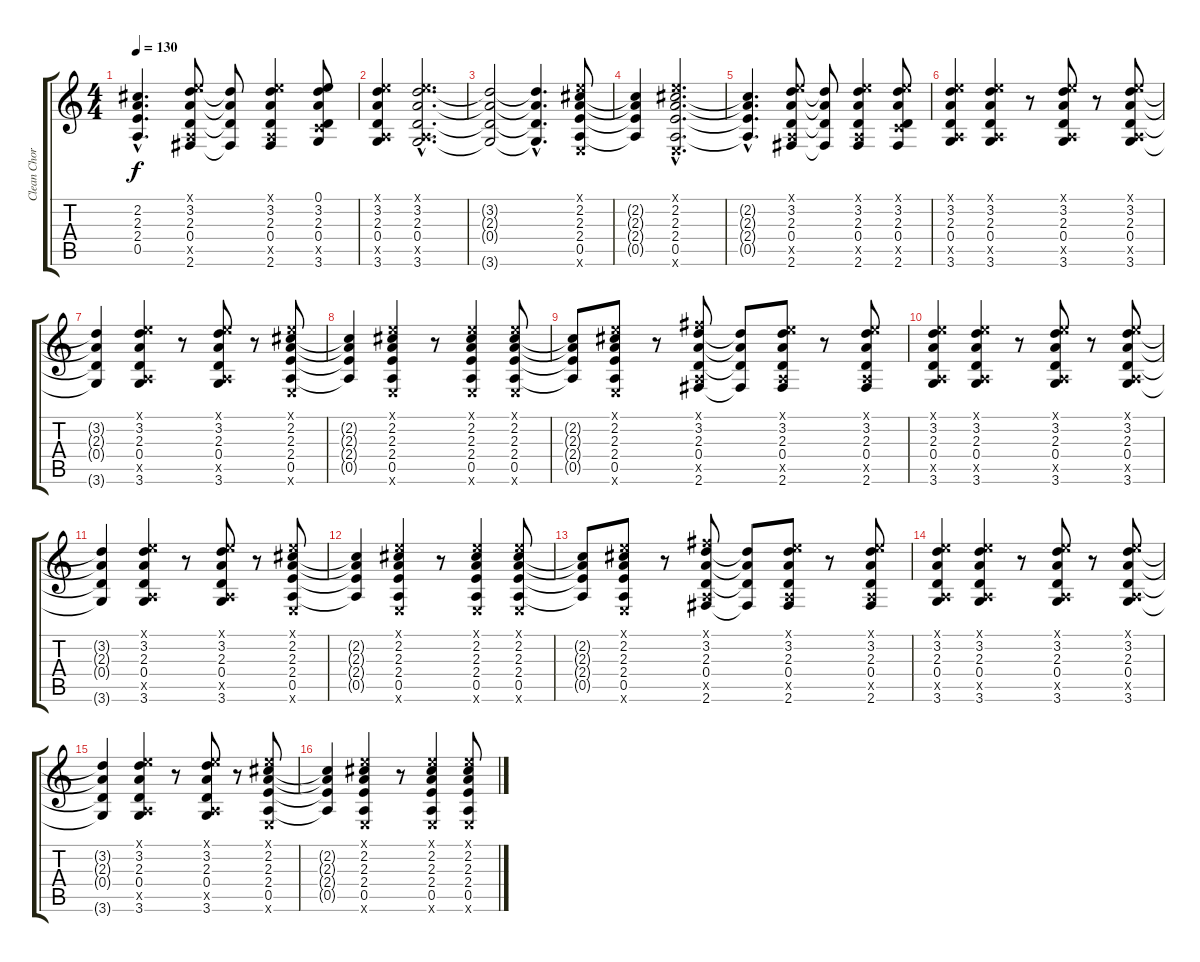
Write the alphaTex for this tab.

\track ("Clean Chorused" "Clean Chor") {instrument electricguitarclean}
\staff {score tabs}
\tuning (E4 B3 G3 D3 A2 E2) {hide}
\ts (4 4)
\tempo 130
\clef g2
\ks c
(2.2{hac t} 2.3{hac t} 2.4{hac t} 0.5{hac t}).4{d dy f} (0.1{x} 3.2 2.3 0.4 0.5{x} 2.6).8 (3.2{t} 2.3{t} 0.4{t} 2.6{t}).8 (0.1{x} 3.2 2.3 0.4 0.5{x} 2.6).4 (0.1 3.2 2.3 0.4 3.5{x} 3.6).8 |
(0.1{x} 3.2 2.3 0.4 0.5{x} 3.6).4 (0.1{hac x} 3.2{hac} 2.3{hac} 0.4{hac} 0.5{hac x} 3.6{hac}).2{d} |
(3.2{t} 2.3{t} 0.4{t} 3.6{t}).2 (3.2{hac t} 2.3{hac t} 0.4{hac t} 3.6{hac t}).4{d} (0.1{x} 2.2 2.3 2.4 0.5 0.6{x}).8 |
(2.2{t} 2.3{t} 2.4{t} 0.5{t}).4 (0.1{hac x} 2.2{hac} 2.3{hac} 2.4{hac} 0.5{hac} 0.6{hac x}).2{d} |
(2.2{hac t} 2.3{hac t} 2.4{hac t} 0.5{hac t}).4{d} (0.1{x} 3.2 2.3 0.4 0.5{x} 2.6).8 (3.2{t} 2.3{t} 0.4{t} 2.6{t}).8 (0.1{x} 3.2 2.3 0.4 0.5{x} 2.6).4 (0.1{x} 3.2 2.3 0.4 3.5{x} 2.6).8 |
(0.1{x} 3.2 2.3 0.4 0.5{x} 3.6).4 (0.1{x} 3.2 2.3 0.4 0.5{x} 3.6).4 r.8 (0.1{x} 3.2 2.3 0.4 0.5{x} 3.6).8 r.8 (0.1{x} 3.2 2.3 0.4 0.5{x} 3.6).8 |
(3.2{t} 2.3{t} 0.4{t} 3.6{t}).4 (0.1{x} 3.2 2.3 0.4 0.5{x} 3.6).4 r.8 (0.1{x} 3.2 2.3 0.4 0.5{x} 3.6).8 r.8 (0.1{x} 2.2 2.3 2.4 0.5 0.6{x}).8 |
(2.2{t} 2.3{t} 2.4{t} 0.5{t}).4 (0.1{x} 2.2 2.3 2.4 0.5 0.6{x}).4 r.8 (0.1{x} 2.2 2.3 2.4 0.5 0.6{x}).4 (0.1{x} 2.2 2.3 2.4 0.5 0.6{x}).8 |
(2.2{t} 2.3{t} 2.4{t} 0.5{t}).8 (0.1{x} 2.2 2.3 2.4 0.5 0.6{x}).8 r.8 (2.1{x} 3.2 2.3 0.4 0.5{x} 2.6).8 (3.2{t} 2.3{t} 0.4{t} 2.6{t}).8 (0.1{x} 3.2 2.3 0.4 0.5{x} 2.6).8 r.8 (0.1{x} 3.2 2.3 0.4 0.5{x} 2.6).8 |
(0.1{x} 3.2 2.3 0.4 0.5{x} 3.6).4 (0.1{x} 3.2 2.3 0.4 0.5{x} 3.6).4 r.8 (0.1{x} 3.2 2.3 0.4 0.5{x} 3.6).8 r.8 (0.1{x} 3.2 2.3 0.4 0.5{x} 3.6).8 |
(3.2{t} 2.3{t} 0.4{t} 3.6{t}).4 (0.1{x} 3.2 2.3 0.4 0.5{x} 3.6).4 r.8 (0.1{x} 3.2 2.3 0.4 0.5{x} 3.6).8 r.8 (0.1{x} 2.2 2.3 2.4 0.5 0.6{x}).8 |
(2.2{t} 2.3{t} 2.4{t} 0.5{t}).4 (0.1{x} 2.2 2.3 2.4 0.5 0.6{x}).4 r.8 (0.1{x} 2.2 2.3 2.4 0.5 0.6{x}).4 (0.1{x} 2.2 2.3 2.4 0.5 0.6{x}).8 |
(2.2{t} 2.3{t} 2.4{t} 0.5{t}).8 (0.1{x} 2.2 2.3 2.4 0.5 0.6{x}).8 r.8 (2.1{x} 3.2 2.3 0.4 0.5{x} 2.6).8 (3.2{t} 2.3{t} 0.4{t} 2.6{t}).8 (0.1{x} 3.2 2.3 0.4 0.5{x} 2.6).8 r.8 (0.1{x} 3.2 2.3 0.4 0.5{x} 2.6).8 |
(0.1{x} 3.2 2.3 0.4 0.5{x} 3.6).4 (0.1{x} 3.2 2.3 0.4 0.5{x} 3.6).4 r.8 (0.1{x} 3.2 2.3 0.4 0.5{x} 3.6).8 r.8 (0.1{x} 3.2 2.3 0.4 0.5{x} 3.6).8 |
(3.2{t} 2.3{t} 0.4{t} 3.6{t}).4 (0.1{x} 3.2 2.3 0.4 0.5{x} 3.6).4 r.8 (0.1{x} 3.2 2.3 0.4 0.5{x} 3.6).8 r.8 (0.1{x} 2.2 2.3 2.4 0.5 0.6{x}).8 |
(2.2{t} 2.3{t} 2.4{t} 0.5{t}).4 (0.1{x} 2.2 2.3 2.4 0.5 0.6{x}).4 r.8 (0.1{x} 2.2 2.3 2.4 0.5 0.6{x}).4 (0.1{x} 2.2 2.3 2.4 0.5 0.6{x}).8
